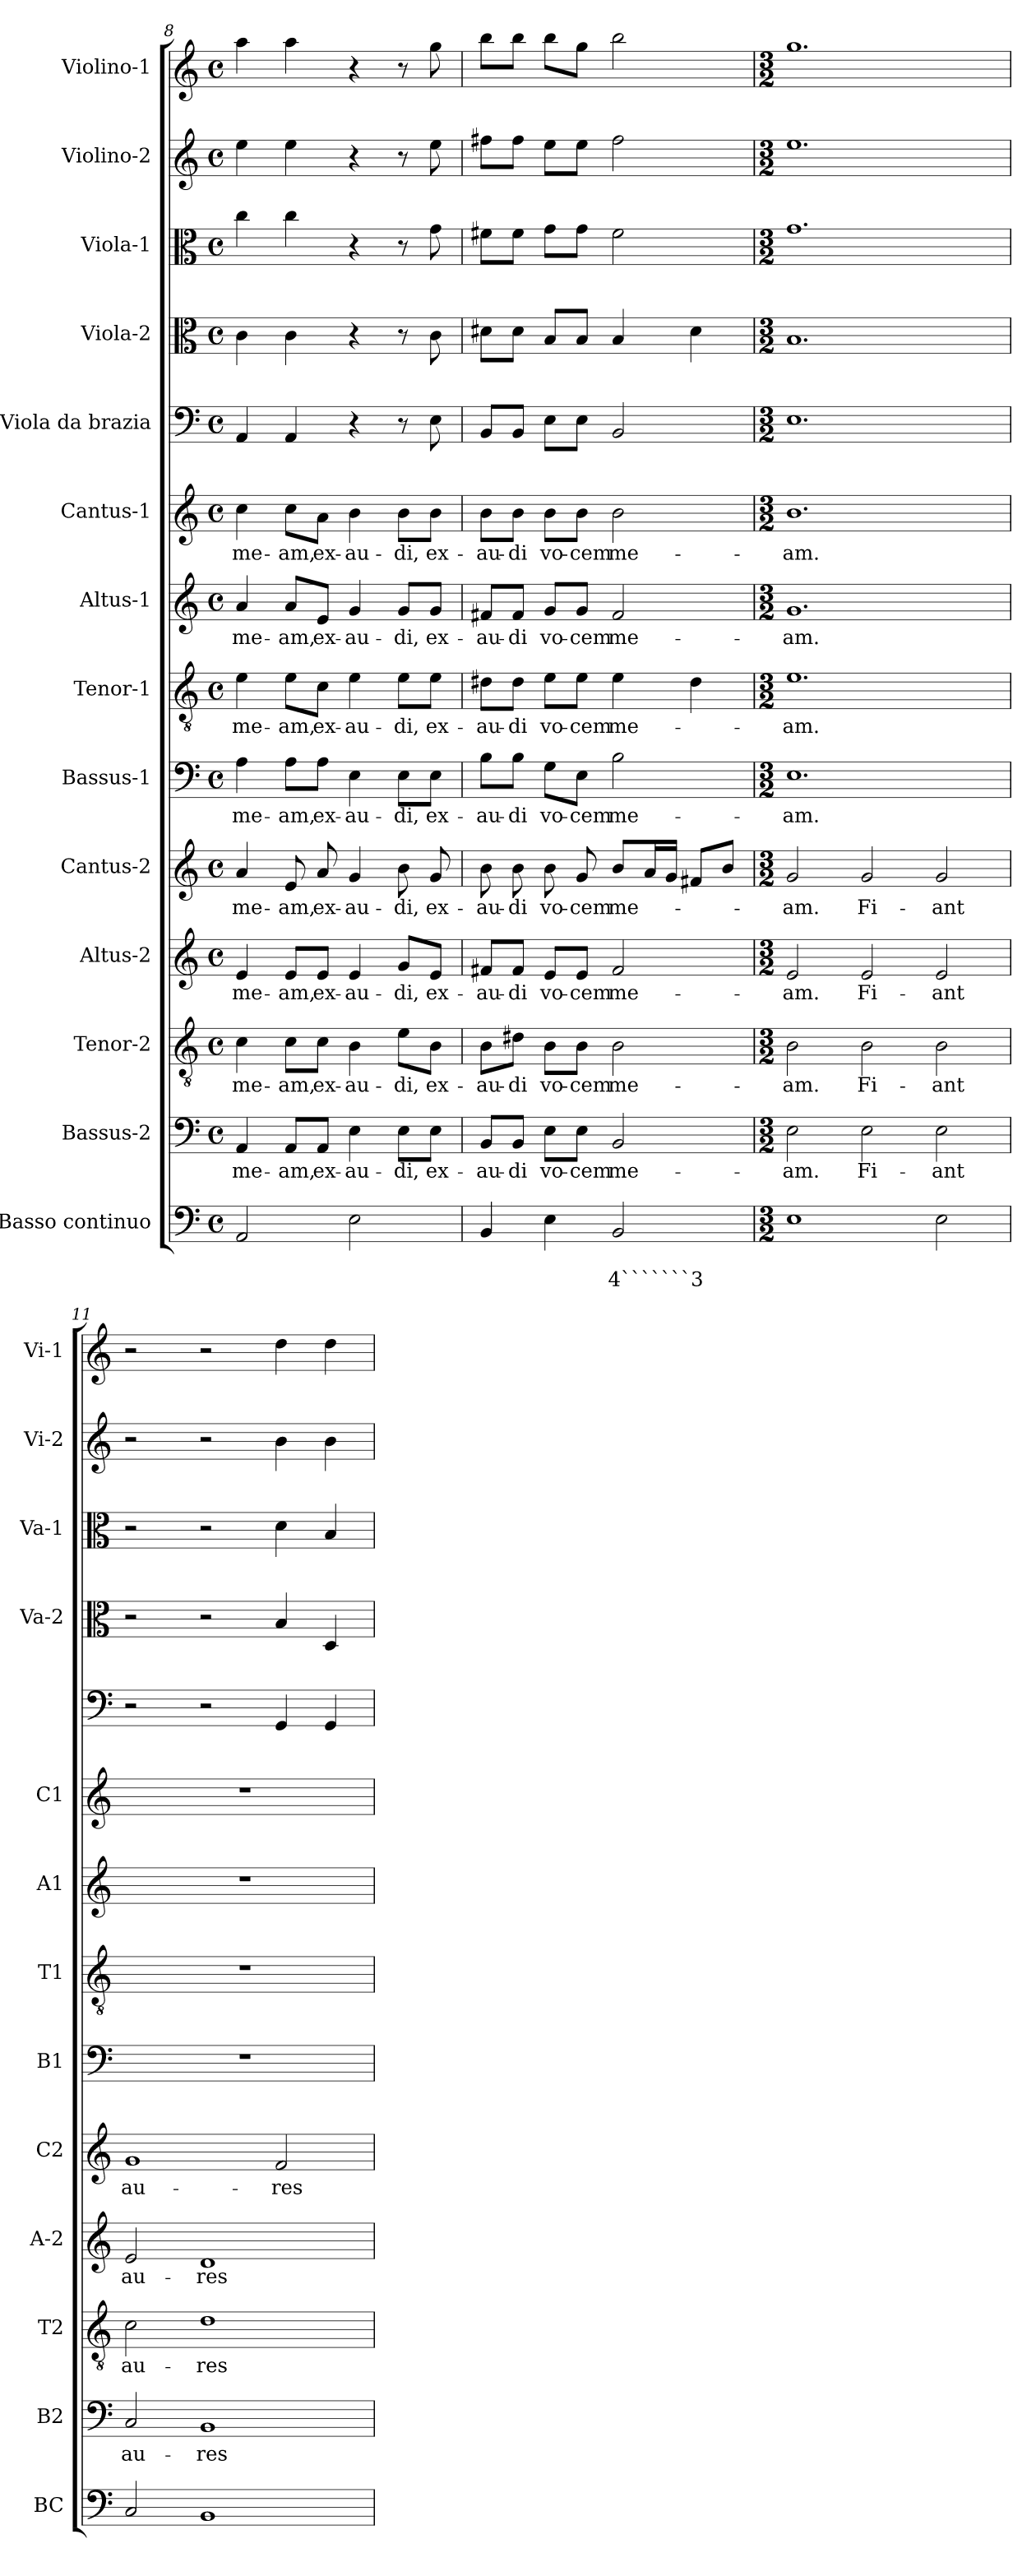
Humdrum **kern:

**kern	**text	**text	**kern	**text	**kern	**text	**kern	**text	**kern	**text	**kern	**text	**kern	**text	**kern	**text	**kern	**text	**kern	**kern	**kern	**kern	**kern
*part14	*part14	*part14	*part13	*part13	*part12	*part12	*part11	*part11	*part10	*part10	*part9	*part9	*part8	*part8	*part7	*part7	*part6	*part6	*part5	*part4	*part3	*part2	*part1
*staff14	*staff14	*staff14	*staff13	*staff13	*staff12	*staff12	*staff11	*staff11	*staff10	*staff10	*staff9	*staff9	*staff8	*staff8	*staff7	*staff7	*staff6	*staff6	*staff5	*staff4	*staff3	*staff2	*staff1
*I"Basso continuo	*	*	*I"Bassus-2	*	*I"Tenor-2	*	*I"Altus-2	*	*I"Cantus-2	*	*I"Bassus-1	*	*I"Tenor-1	*	*I"Altus-1	*	*I"Cantus-1	*	*I"Viola  da brazia	*I"Viola-2	*I"Viola-1	*I"Violino-2	*I"Violino-1
*I'BC	*	*	*I'B2	*	*I'T2	*	*I'A-2	*	*I'C2	*	*I'B1	*	*I'T1	*	*I'A1	*	*I'C1	*	*	*I'Va-2	*I'Va-1	*I'Vi-2	*I'Vi-1
*clefF4	*	*	*clefF4	*	*clefGv2	*	*clefG2	*	*clefG2	*	*clefF4	*	*clefGv2	*	*clefG2	*	*clefG2	*	*clefF4	*clefC3	*clefC3	*clefG2	*clefG2
*k[]	*	*	*k[]	*	*k[]	*	*k[]	*	*k[]	*	*k[]	*	*k[]	*	*k[]	*	*k[]	*	*k[]	*k[]	*k[]	*k[]	*k[]
*C:	*	*	*C:	*	*C:	*	*C:	*	*C:	*	*C:	*	*C:	*	*C:	*	*C:	*	*C:	*C:	*C:	*C:	*C:
*M4/4	*	*	*M4/4	*	*M4/4	*	*M4/4	*	*M4/4	*	*M4/4	*	*M4/4	*	*M4/4	*	*M4/4	*	*M4/4	*M4/4	*M4/4	*M4/4	*M4/4
*met(c)	*	*	*met(c)	*	*met(c)	*	*met(c)	*	*met(c)	*	*met(c)	*	*met(c)	*	*met(c)	*	*met(c)	*	*met(c)	*met(c)	*met(c)	*met(c)	*met(c)
=8	=8	=8	=8	=8	=8	=8	=8	=8	=8	=8	=8	=8	=8	=8	=8	=8	=8	=8	=8	=8	=8	=8	=8
!	!	!	!	!LO:LY:b	!	!LO:LY:b	!	!LO:LY:b	!	!LO:LY:b	!	!LO:LY:b	!	!LO:LY:b	!	!LO:LY:b	!	!LO:LY:b	!	!	!	!	!
2AA/	.	.	4AA/	me-	4c\	me-	4e/	me-	4a/	me-	4A\	me-	4e\	me-	4a/	me-	4cc\	me-	4AA/	4c\	4cc\	4ee\	4aa\
!	!	!	!	!LO:LY:b	!	!LO:LY:b	!	!LO:LY:b	!	!LO:LY:b	!	!LO:LY:b	!	!LO:LY:b	!	!LO:LY:b	!	!LO:LY:b	!	!	!	!	!
.	.	.	8AA/L	-am,	8c\L	-am,	8e/L	-am,	8e/	-am,	8A\L	-am,	8e\L	-am,	8a/L	-am,	8cc\L	-am,	4AA/	4c\	4cc\	4ee\	4aa\
!	!	!	!	!LO:LY:b	!	!LO:LY:b	!	!LO:LY:b	!	!LO:LY:b	!	!LO:LY:b	!	!LO:LY:b	!	!LO:LY:b	!	!LO:LY:b	!	!	!	!	!
.	.	.	8AA/J	ex-	8c\J	ex-	8e/J	ex-	8a/	ex-	8A\J	ex-	8c\J	ex-	8e/J	ex-	8a\J	ex-	.	.	.	.	.
!	!	!	!	!LO:LY:b	!	!LO:LY:b	!	!LO:LY:b	!	!LO:LY:b	!	!LO:LY:b	!	!LO:LY:b	!	!LO:LY:b	!	!LO:LY:b	!	!	!	!	!
2E\	.	.	4E\	-au-	4B\	-au-	4e/	-au-	4g/	-au-	4E\	-au-	4e\	-au-	4g/	-au-	4b\	-au-	4r	4r	4r	4r	4r
!	!	!	!	!LO:LY:b	!	!LO:LY:b	!	!LO:LY:b	!	!LO:LY:b	!	!LO:LY:b	!	!LO:LY:b	!	!LO:LY:b	!	!LO:LY:b	!	!	!	!	!
.	.	.	8E\L	-di,	8e\L	-di,	8g/L	-di,	8b\	-di,	8E\L	-di,	8e\L	-di,	8g/L	-di,	8b\L	-di,	8r	8r	8r	8r	8r
!	!	!	!	!LO:LY:b	!	!LO:LY:b	!	!LO:LY:b	!	!LO:LY:b	!	!LO:LY:b	!	!LO:LY:b	!	!LO:LY:b	!	!LO:LY:b	!	!	!	!	!
.	.	.	8E\J	ex-	8B\J	ex-	8e/J	ex-	8g/	ex-	8E\J	ex-	8e\J	ex-	8g/J	ex-	8b\J	ex-	8E\	8c\	8g\	8ee\	8gg\
=9	=9	=9	=9	=9	=9	=9	=9	=9	=9	=9	=9	=9	=9	=9	=9	=9	=9	=9	=9	=9	=9	=9	=9
!	!	!	!	!LO:LY:b	!	!LO:LY:b	!	!LO:LY:b	!	!LO:LY:b	!	!LO:LY:b	!	!LO:LY:b	!	!LO:LY:b	!	!LO:LY:b	!	!	!	!	!
4BB/	.	.	8BB/L	-au-	8B\L	-au-	8f#X/L	-au-	8b\	-au-	8B\L	-au-	8d#X\L	-au-	8f#X/L	-au-	8b\L	-au-	8BB/L	8d#X\L	8f#X\L	8ff#X\L	8bb\L
!	!	!	!	!LO:LY:b	!	!LO:LY:b	!	!LO:LY:b	!	!LO:LY:b	!	!LO:LY:b	!	!LO:LY:b	!	!LO:LY:b	!	!LO:LY:b	!	!	!	!	!
.	.	.	8BB/J	-di	8d#X\J	-di	8f#/J	-di	8b\	-di	8B\J	-di	8d#\J	-di	8f#/J	-di	8b\J	-di	8BB/J	8d#\J	8f#\J	8ff#\J	8bb\J
!	!	!	!	!LO:LY:b	!	!LO:LY:b	!	!LO:LY:b	!	!LO:LY:b	!	!LO:LY:b	!	!LO:LY:b	!	!LO:LY:b	!	!LO:LY:b	!	!	!	!	!
4E\	.	.	8E\L	vo-	8B\L	vo-	8e/L	vo-	8b\	vo-	8G\L	vo-	8e\L	vo-	8g/L	vo-	8b\L	vo-	8E\L	8B/L	8g\L	8ee\L	8bb\L
!	!	!	!	!LO:LY:b	!	!LO:LY:b	!	!LO:LY:b	!	!LO:LY:b	!	!LO:LY:b	!	!LO:LY:b	!	!LO:LY:b	!	!LO:LY:b	!	!	!	!	!
.	.	.	8E\J	-cem	8B\J	-cem	8e/J	-cem	8g/	-cem	8E\J	-cem	8e\J	-cem	8g/J	-cem	8b\J	-cem	8E\J	8B/J	8g\J	8ee\J	8gg\J
!	!	!LO:LY:b	!	!LO:LY:b	!	!LO:LY:b	!	!LO:LY:b	!	!LO:LY:b	!	!LO:LY:b	!	!LO:LY:b	!	!LO:LY:b	!	!LO:LY:b	!	!	!	!	!
2BB/	.	4```````3	2BB/	me-	2B\	me-	2f#/	me-	8b/L	me-	2B\	me-	4e\	me-	2f#/	me-	2b\	me-	2BB/	4B/	2f#\	2ff#\	2bb\
.	.	.	.	.	.	.	.	.	16a/L	.	.	.	.	.	.	.	.	.	.	.	.	.	.
.	.	.	.	.	.	.	.	.	16g/JJ	.	.	.	.	.	.	.	.	.	.	.	.	.	.
.	.	.	.	.	.	.	.	.	8f#X/L	.	.	.	4d#\	.	.	.	.	.	.	4d#\	.	.	.
.	.	.	.	.	.	.	.	.	8b/J	.	.	.	.	.	.	.	.	.	.	.	.	.	.
!!LO:PB:g=z
=10	=10	=10	=10	=10	=10	=10	=10	=10	=10	=10	=10	=10	=10	=10	=10	=10	=10	=10	=10	=10	=10	=10	=10
*M3/2	*	*	*M3/2	*	*M3/2	*	*M3/2	*	*M3/2	*	*M3/2	*	*M3/2	*	*M3/2	*	*M3/2	*	*M3/2	*M3/2	*M3/2	*M3/2	*M3/2
!	!	!	!	!LO:LY:b	!	!LO:LY:b	!	!LO:LY:b	!	!LO:LY:b	!	!LO:LY:b	!	!LO:LY:b	!	!LO:LY:b	!	!LO:LY:b	!	!	!	!	!
1E	.	.	2E\	-am.	2B\	-am.	2e/	-am.	2g/	-am.	1.E	-am.	1.e	-am.	1.g	-am.	1.b	-am.	1.E	1.B	1.g	1.ee	1.gg
!	!	!	!	!LO:LY:b	!	!LO:LY:b	!	!LO:LY:b	!	!LO:LY:b	!	!	!	!	!	!	!	!	!	!	!	!	!
.	.	.	2E\	Fi-	2B\	Fi-	2e/	Fi-	2g/	Fi-	.	.	.	.	.	.	.	.	.	.	.	.	.
!	!	!	!	!LO:LY:b	!	!LO:LY:b	!	!LO:LY:b	!	!LO:LY:b	!	!	!	!	!	!	!	!	!	!	!	!	!
2E\	.	.	2E\	-ant	2B\	-ant	2e/	-ant	2g/	-ant	.	.	.	.	.	.	.	.	.	.	.	.	.
=11	=11	=11	=11	=11	=11	=11	=11	=11	=11	=11	=11	=11	=11	=11	=11	=11	=11	=11	=11	=11	=11	=11	=11
!	!	!	!	!LO:LY:b	!	!LO:LY:b	!	!LO:LY:b	!	!LO:LY:b	!	!	!	!	!	!	!	!	!	!	!	!	!
2C/	.	.	2C/	au-	2c\	au-	2e/	au-	1g	au-	1.r	.	1.r	.	1.r	.	1.r	.	2r	2r	2r	2r	2r
!	!	!	!	!LO:LY:b	!	!LO:LY:b	!	!LO:LY:b	!	!	!	!	!	!	!	!	!	!	!	!	!	!	!
1BB	.	.	1BB	-res	1d	-res	1d	-res	.	.	.	.	.	.	.	.	.	.	2r	2r	2r	2r	2r
!	!	!	!	!	!	!	!	!	!	!LO:LY:b	!	!	!	!	!	!	!	!	!	!	!	!	!
.	.	.	.	.	.	.	.	.	2f/	-res	.	.	.	.	.	.	.	.	4GG/	4B/	4d\	4b\	4dd\
.	.	.	.	.	.	.	.	.	.	.	.	.	.	.	.	.	.	.	4GG/	4D/	4B/	4b\	4dd\
=	=	=	=	=	=	=	=	=	=	=	=	=	=	=	=	=	=	=	=	=	=	=	=
*-	*-	*-	*-	*-	*-	*-	*-	*-	*-	*-	*-	*-	*-	*-	*-	*-	*-	*-	*-	*-	*-	*-	*-
